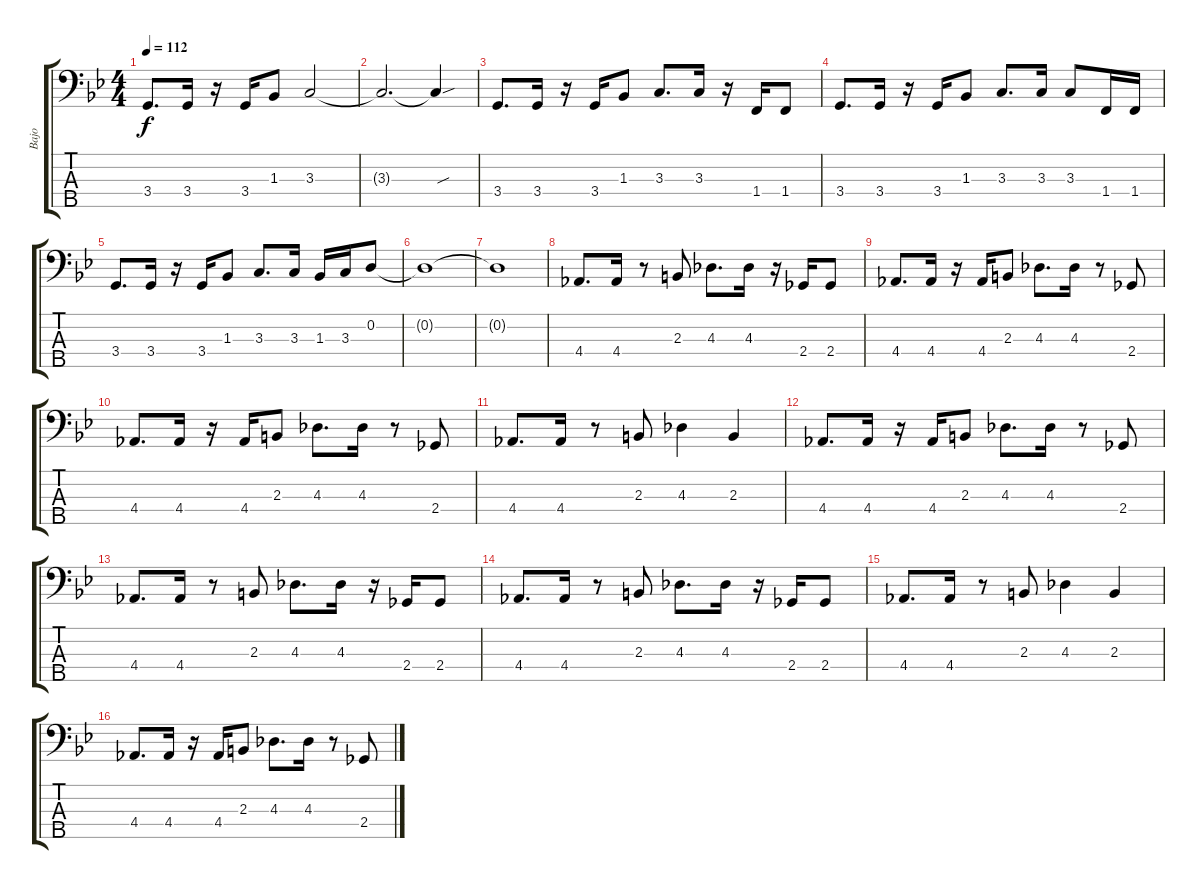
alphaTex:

\track ("Bajo" "Bajo") {instrument electricbassfinger}
\staff {score tabs}
\tuning (G2 D2 A1 E1 B0) {hide}
\ts (4 4)
\tempo 112
\clef f4
\ks bb
3.4.8{d dy f} 3.4.16 r.16 3.4.16 1.3.8 3.3.2 |
3.3{t}.2{d} 3.3{sou t}.4 |
3.4.8{d} 3.4.16 r.16 3.4.16 1.3.8 3.3.8{d} 3.3.16 r.16 1.4.16 1.4.8 |
3.4.8{d} 3.4.16 r.16 3.4.16 1.3.8 3.3.8{d} 3.3.16 3.3.8 1.4.16 1.4.16 |
3.4.8{d} 3.4.16 r.16 3.4.16 1.3.8 3.3.8{d} 3.3.16 1.3.16 3.3.16 0.2.8 |
0.2{t}.1 |
0.2{t}.1 |
4.4.8{d} 4.4.16 r.8 2.3.8 4.3.8{d} 4.3.16 r.16 2.4.16 2.4.8 |
4.4.8{d} 4.4.16 r.16 4.4.16 2.3.8 4.3.8{d} 4.3.16 r.8 2.4.8 |
4.4.8{d} 4.4.16 r.16 4.4.16 2.3.8 4.3.8{d} 4.3.16 r.8 2.4.8 |
4.4.8{d} 4.4.16 r.8 2.3.8 4.3.4 2.3.4 |
4.4.8{d} 4.4.16 r.16 4.4.16 2.3.8 4.3.8{d} 4.3.16 r.8 2.4.8 |
4.4.8{d} 4.4.16 r.8 2.3.8 4.3.8{d} 4.3.16 r.16 2.4.16 2.4.8 |
4.4.8{d} 4.4.16 r.8 2.3.8 4.3.8{d} 4.3.16 r.16 2.4.16 2.4.8 |
4.4.8{d} 4.4.16 r.8 2.3.8 4.3.4 2.3.4 |
4.4.8{d} 4.4.16 r.16 4.4.16 2.3.8 4.3.8{d} 4.3.16 r.8 2.4.8
